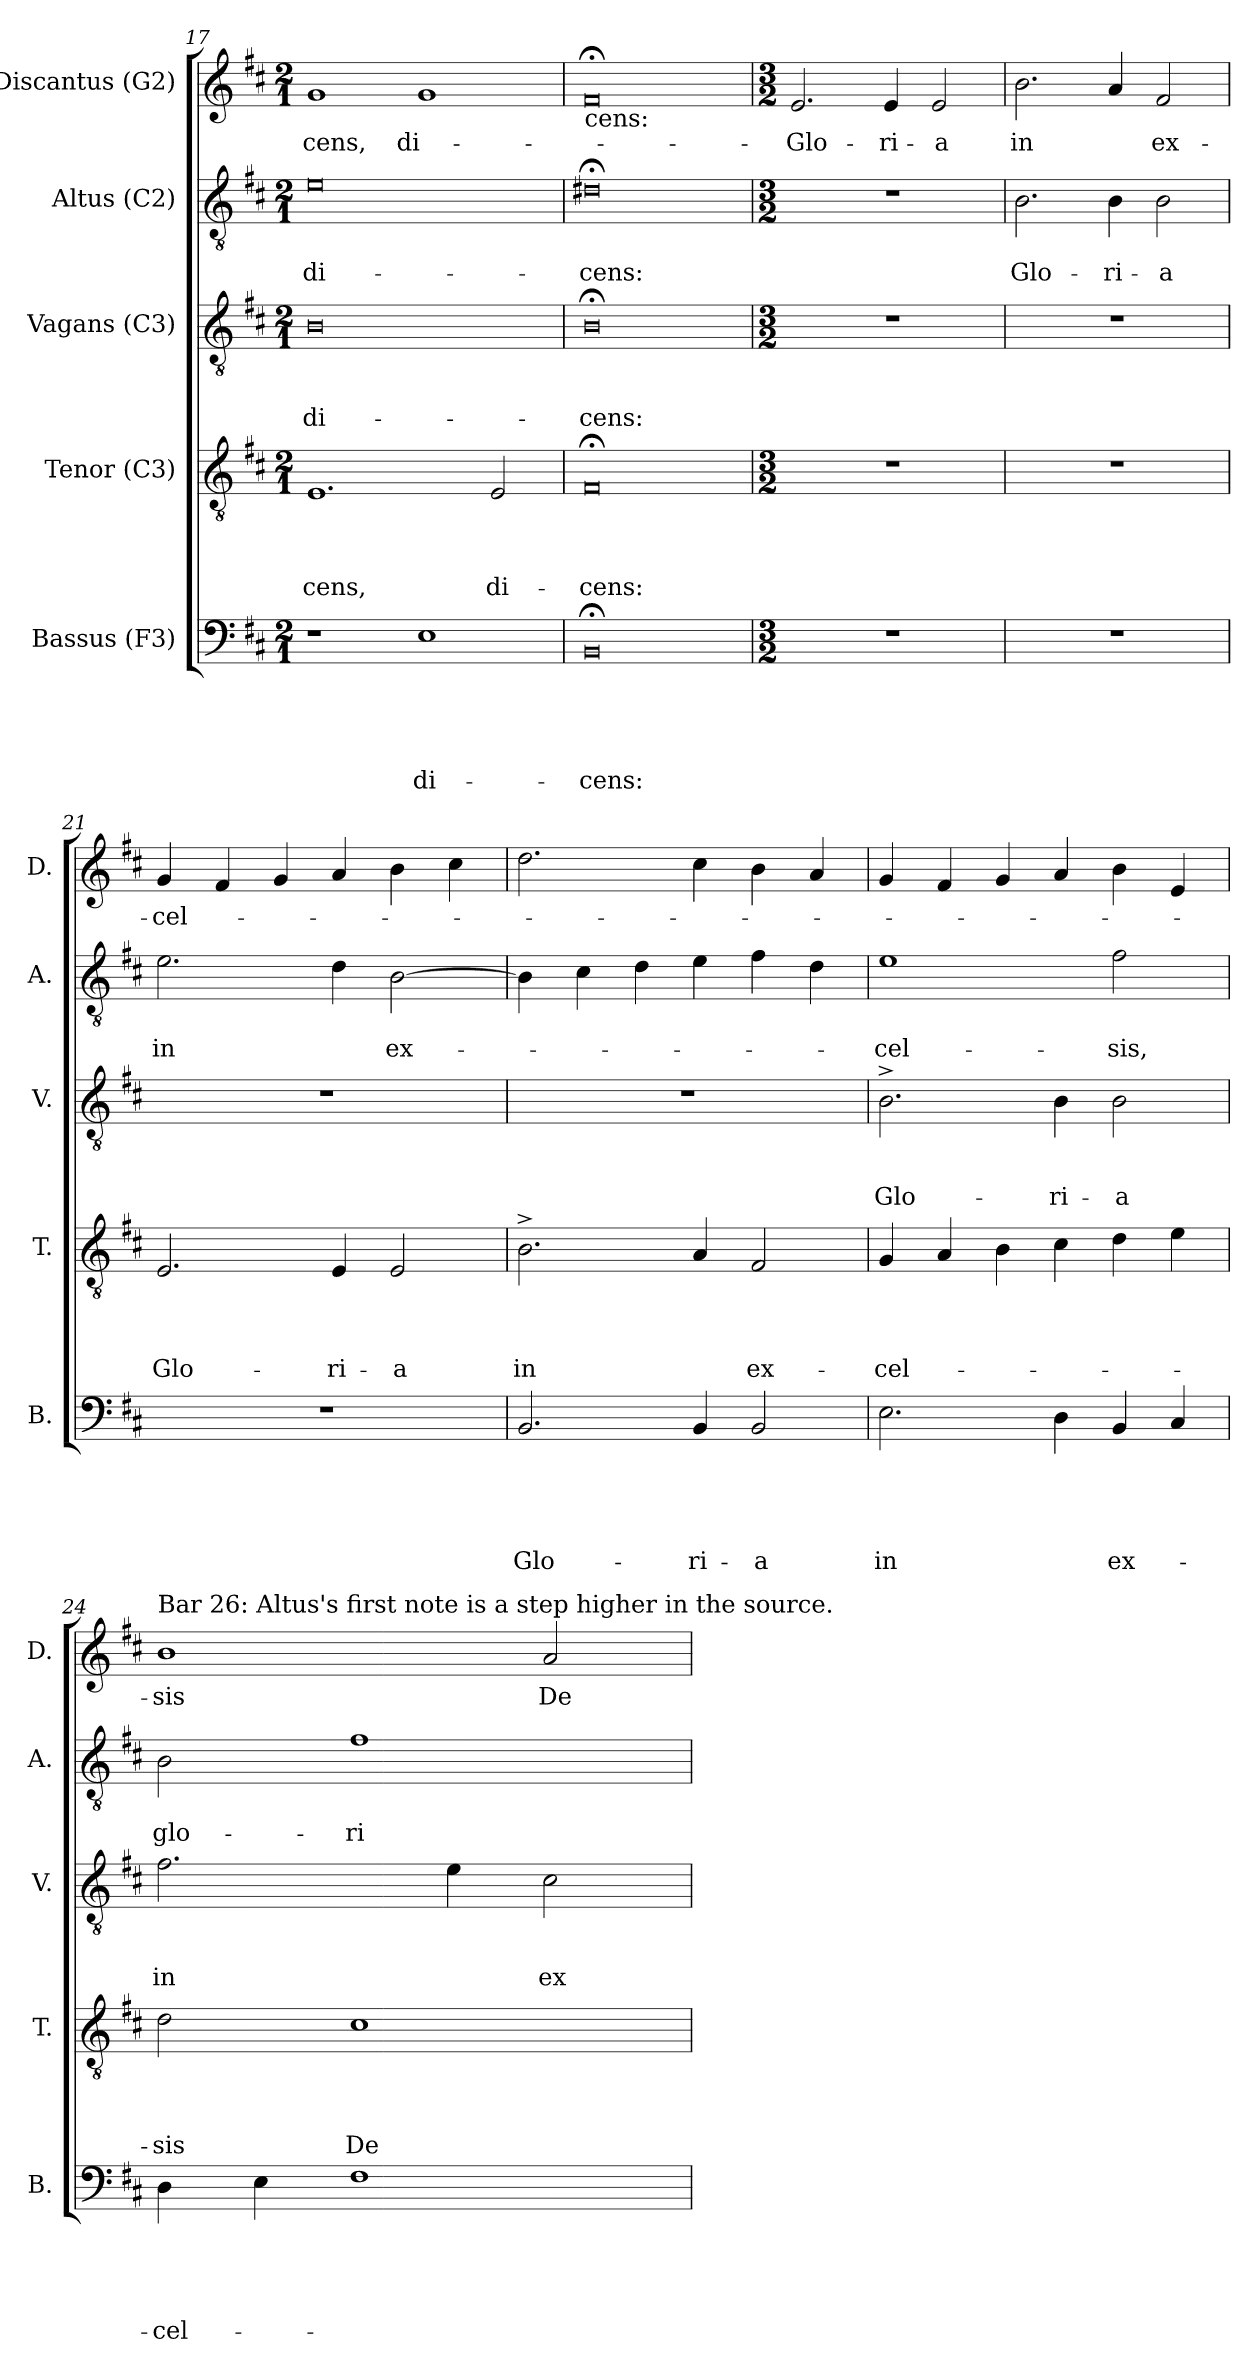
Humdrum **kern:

**kern	**text	**text	**text	**text	**text	**kern	**text	**text	**text	**text	**kern	**text	**text	**text	**kern	**text	**text	**kern	**text
*part5	*part5	*part5	*part5	*part5	*part5	*part4	*part4	*part4	*part4	*part4	*part3	*part3	*part3	*part3	*part2	*part2	*part2	*part1	*part1
*staff5	*staff5	*staff5	*staff5	*staff5	*staff5	*staff4	*staff4	*staff4	*staff4	*staff4	*staff3	*staff3	*staff3	*staff3	*staff2	*staff2	*staff2	*staff1	*staff1
*I"Bassus (F3)	*	*	*	*	*	*I"Tenor (C3)	*	*	*	*	*I"Vagans (C3)	*	*	*	*I"Altus (C2)	*	*	*I"Discantus (G2)	*
*I'B.	*	*	*	*	*	*I'T.	*	*	*	*	*I'V.	*	*	*	*I'A.	*	*	*I'D.	*
*clefF4	*	*	*	*	*	*clefGv2	*	*	*	*	*clefGv2	*	*	*	*clefGv2	*	*	*clefG2	*
*k[f#c#]	*	*	*	*	*	*k[f#c#]	*	*	*	*	*k[f#c#]	*	*	*	*k[f#c#]	*	*	*k[f#c#]	*
*D:	*	*	*	*	*	*D:	*	*	*	*	*D:	*	*	*	*D:	*	*	*D:	*
*M2/1	*	*	*	*	*	*M2/1	*	*	*	*	*M2/1	*	*	*	*M2/1	*	*	*M2/1	*
=17	=17	=17	=17	=17	=17	=17	=17	=17	=17	=17	=17	=17	=17	=17	=17	=17	=17	=17	=17
!	!	!	!	!	!	!	!	!	!	!LO:LY:b	!	!	!	!LO:LY:b:rj	!	!	!LO:LY:b:rj	!	!LO:LY:b
1r	.	.	.	.	.	1.E	.	.	.	-cens,	0B	.	.	di-	0e	.	di-	1g	-cens,
!	!	!	!	!	!LO:LY:b	!	!	!	!	!	!	!	!	!	!	!	!	!	!LO:LY:b
1E	.	.	.	.	di-	.	.	.	.	.	.	.	.	.	.	.	.	1g	di-
!	!	!	!	!	!	!	!	!	!	!LO:LY:b	!	!	!	!	!	!	!	!	!
.	.	.	.	.	.	2E/	.	.	.	di-	.	.	.	.	.	.	.	.	.
=18	=18	=18	=18	=18	=18	=18	=18	=18	=18	=18	=18	=18	=18	=18	=18	=18	=18	=18	=18
!	!	!	!	!	!	!	!	!	!	!	!	!	!	!	!	!	!	!LO:TX:b:t=cens&colon;	!
!	!	!	!	!	!LO:LY:b	!	!	!	!	!LO:LY:b	!	!	!	!LO:LY:b	!	!	!LO:LY:b	!	!
0BB;	.	.	.	.	-cens:	0F#;	.	.	.	-cens:	0B;<	.	.	-cens:	0d#;<	.	-cens:	0f#;	.
!!LO:LB:g=z
=19	=19	=19	=19	=19	=19	=19	=19	=19	=19	=19	=19	=19	=19	=19	=19	=19	=19	=19	=19
*M3/2	*	*	*	*	*	*M3/2	*	*	*	*	*M3/2	*	*	*	*M3/2	*	*	*M3/2	*
!LO:N:vis=1	!	!	!	!	!	!LO:N:vis=1	!	!	!	!	!LO:N:vis=1	!	!	!	!LO:N:vis=1	!	!	!	!LO:LY:b
1.r	.	.	.	.	.	1.r	.	.	.	.	1.r	.	.	.	1.r	.	.	2.e/	-Glo-
!	!	!	!	!	!	!	!	!	!	!	!	!	!	!	!	!	!	!	!LO:LY:b
.	.	.	.	.	.	.	.	.	.	.	.	.	.	.	.	.	.	4e/	-ri-
!	!	!	!	!	!	!	!	!	!	!	!	!	!	!	!	!	!	!	!LO:LY:b
.	.	.	.	.	.	.	.	.	.	.	.	.	.	.	.	.	.	2e/	-a
=20	=20	=20	=20	=20	=20	=20	=20	=20	=20	=20	=20	=20	=20	=20	=20	=20	=20	=20	=20
!LO:N:vis=1	!	!	!	!	!	!LO:N:vis=1	!	!	!	!	!LO:N:vis=1	!	!	!	!	!	!LO:LY:b	!	!LO:LY:b
1.r	.	.	.	.	.	1.r	.	.	.	.	1.r	.	.	.	2.B\	.	Glo-	2.b\	in
!	!	!	!	!	!	!	!	!	!	!	!	!	!	!	!	!	!LO:LY:b	!	!
.	.	.	.	.	.	.	.	.	.	.	.	.	.	.	4B\	.	-ri-	4a/	.
!	!	!	!	!	!	!	!	!	!	!	!	!	!	!	!	!	!LO:LY:b	!	!LO:LY:b
.	.	.	.	.	.	.	.	.	.	.	.	.	.	.	2B\	.	-a	2f#/	ex-
=21	=21	=21	=21	=21	=21	=21	=21	=21	=21	=21	=21	=21	=21	=21	=21	=21	=21	=21	=21
!LO:N:vis=1	!	!	!	!	!	!	!	!	!	!LO:LY:b	!LO:N:vis=1	!	!	!	!	!	!LO:LY:b	!	!LO:LY:b
1.r	.	.	.	.	.	2.E/	.	.	.	Glo-	1.r	.	.	.	2.e\	.	in	4g/	-cel-
.	.	.	.	.	.	.	.	.	.	.	.	.	.	.	.	.	.	4f#/	.
.	.	.	.	.	.	.	.	.	.	.	.	.	.	.	.	.	.	4g/	.
!	!	!	!	!	!	!	!	!	!	!LO:LY:b	!	!	!	!	!	!	!	!	!
.	.	.	.	.	.	4E/	.	.	.	-ri-	.	.	.	.	4d\	.	.	4a/	.
!	!	!	!	!	!	!	!	!	!	!LO:LY:b	!	!	!	!	!	!	!LO:LY:b	!	!
.	.	.	.	.	.	2E/	.	.	.	-a	.	.	.	.	[>2B\	.	ex-	4b\	.
.	.	.	.	.	.	.	.	.	.	.	.	.	.	.	.	.	.	4cc#\	.
=22	=22	=22	=22	=22	=22	=22	=22	=22	=22	=22	=22	=22	=22	=22	=22	=22	=22	=22	=22
!	!	!	!	!	!LO:LY:b	!	!	!	!	!LO:LY:b	!LO:N:vis=1	!	!	!	!	!	!	!	!
2.BB/	.	.	.	.	Glo-	2.B^>\	.	.	.	in	1.r	.	.	.	4B\]	.	.	2.dd\	.
.	.	.	.	.	.	.	.	.	.	.	.	.	.	.	4c#\	.	.	.	.
.	.	.	.	.	.	.	.	.	.	.	.	.	.	.	4d\	.	.	.	.
!	!	!	!	!	!LO:LY:b	!	!	!	!	!	!	!	!	!	!	!	!	!	!
4BB/	.	.	.	.	-ri-	4A/	.	.	.	.	.	.	.	.	4e\	.	.	4cc#\	.
!	!	!	!	!	!LO:LY:b	!	!	!	!	!LO:LY:b	!	!	!	!	!	!	!	!	!
2BB/	.	.	.	.	-a	2F#/	.	.	.	ex-	.	.	.	.	4f#\	.	.	4b\	.
.	.	.	.	.	.	.	.	.	.	.	.	.	.	.	4d\	.	.	4a/	.
=23	=23	=23	=23	=23	=23	=23	=23	=23	=23	=23	=23	=23	=23	=23	=23	=23	=23	=23	=23
!	!	!	!	!	!LO:LY:b	!	!	!	!	!LO:LY:b	!	!	!	!LO:LY:b	!	!	!LO:LY:b	!	!
2.E\	.	.	.	.	in	4G/	.	.	.	-cel-	2.B^>\	.	.	Glo-	1e	.	-cel-	4g/	.
.	.	.	.	.	.	4A/	.	.	.	.	.	.	.	.	.	.	.	4f#/	.
.	.	.	.	.	.	4B\	.	.	.	.	.	.	.	.	.	.	.	4g/	.
!	!	!	!	!	!	!	!	!	!	!	!	!	!	!LO:LY:b	!	!	!	!	!
4D\	.	.	.	.	.	4c#\	.	.	.	.	4B\	.	.	-ri-	.	.	.	4a/	.
!	!	!	!	!	!LO:LY:b	!	!	!	!	!	!	!	!	!LO:LY:b	!	!	!LO:LY:b	!	!
4BB/	.	.	.	.	ex-	4d\	.	.	.	.	2B\	.	.	-a	2f#\	.	-sis,	4b\	.
4C#/	.	.	.	.	.	4e\	.	.	.	.	.	.	.	.	.	.	.	4e/	.
!!LO:LB:g=z
=24	=24	=24	=24	=24	=24	=24	=24	=24	=24	=24	=24	=24	=24	=24	=24	=24	=24	=24	=24
!	!	!	!	!	!	!	!	!	!	!	!	!	!	!	!	!	!	!LO:TX:a:t=Bar 26&colon; Altus's first note is a step higher in the source.	!
!	!	!	!	!	!LO:LY:b	!	!	!	!	!LO:LY:b	!	!	!	!LO:LY:b	!	!	!LO:LY:b	!	!LO:LY:b
4D\	.	.	.	.	-cel-	2d\	.	.	.	-sis	2.f#\	.	.	in	2B\	.	glo-	1b	-sis
4E\	.	.	.	.	.	.	.	.	.	.	.	.	.	.	.	.	.	.	.
!	!	!	!	!	!	!	!	!	!	!LO:LY:b	!	!	!	!	!	!	!LO:LY:b	!	!
1F#	.	.	.	.	.	1c#	.	.	.	De-	.	.	.	.	1f#	.	-ri-	.	.
.	.	.	.	.	.	.	.	.	.	.	4e\	.	.	.	.	.	.	.	.
!	!	!	!	!	!	!	!	!	!	!	!	!	!	!LO:LY:b	!	!	!	!	!LO:LY:b
.	.	.	.	.	.	.	.	.	.	.	2c#\	.	.	ex-	.	.	.	2a/	De-
=	=	=	=	=	=	=	=	=	=	=	=	=	=	=	=	=	=	=	=
*-	*-	*-	*-	*-	*-	*-	*-	*-	*-	*-	*-	*-	*-	*-	*-	*-	*-	*-	*-
